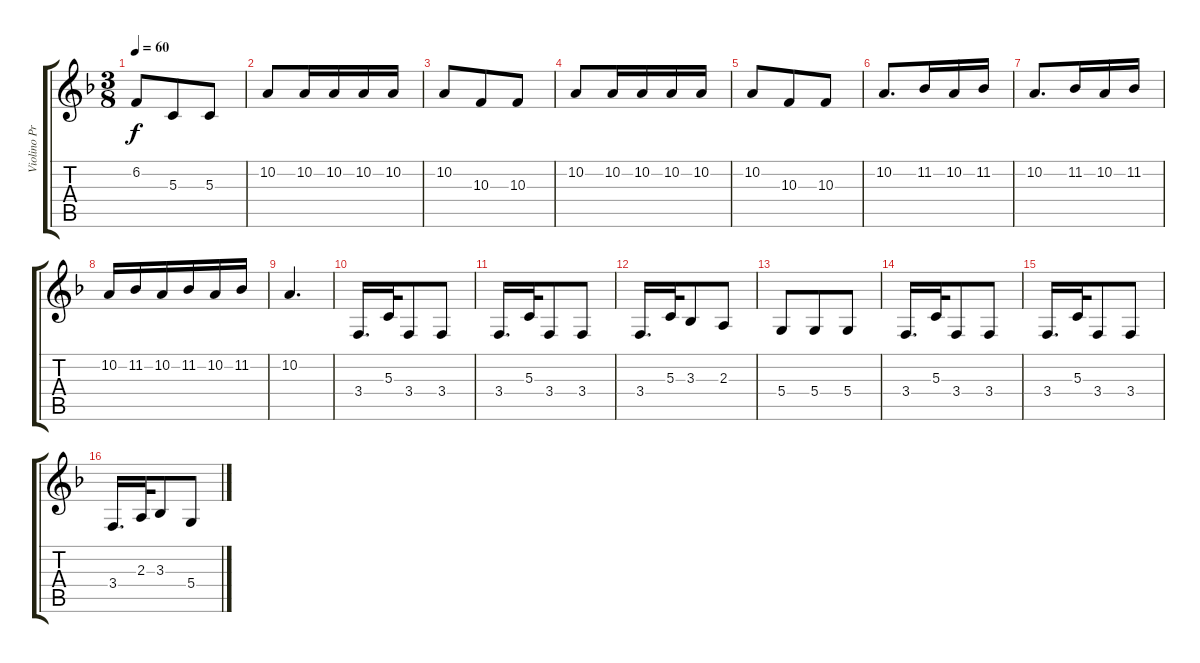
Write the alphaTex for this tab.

\track ("Violino Principale" "Violino Pr") {instrument violin}
\staff {score tabs}
\tuning (E4 B3 G3 D3 A2 E2) {hide}
\ts (3 8)
\tempo 60
\clef g2
\ks f
6.2.8{dy f} 5.3.8 5.3.8 |
10.2.8 10.2.16 10.2.16 10.2.16 10.2.16 |
10.2.8 10.3.8 10.3.8 |
10.2.8 10.2.16 10.2.16 10.2.16 10.2.16 |
10.2.8 10.3.8 10.3.8 |
10.2.8{d} 11.2.16 10.2.16 11.2.16 |
10.2.8{d} 11.2.16 10.2.16 11.2.16 |
10.2.16 11.2.16 10.2.16 11.2.16 10.2.16 11.2.16 |
10.2.4{d} |
3.4.16{d} 5.3.32 3.4.8 3.4.8 |
3.4.16{d} 5.3.32 3.4.8 3.4.8 |
3.4.16{d} 5.3.32 3.3.8 2.3.8 |
5.4.8 5.4.8 5.4.8 |
3.4.16{d} 5.3.32 3.4.8 3.4.8 |
3.4.16{d} 5.3.32 3.4.8 3.4.8 |
3.4.16{d} 2.3.32 3.3.8 5.4.8
